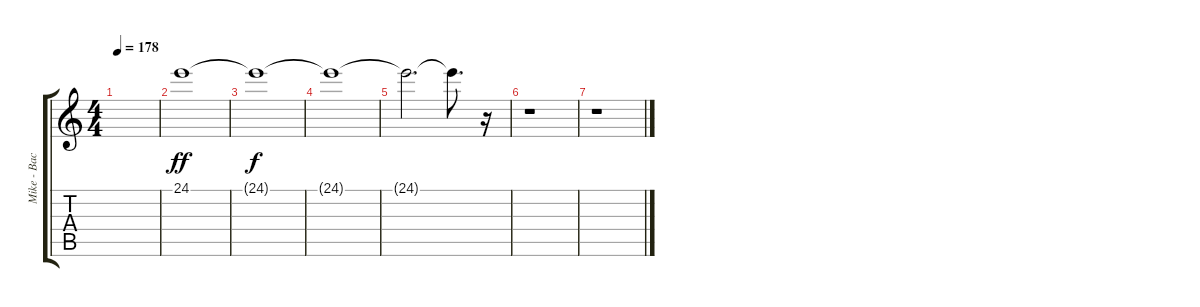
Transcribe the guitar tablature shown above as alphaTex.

\track ("Mike - Backup Vocals" "Mike - Bac") {instrument lead6voice}
\staff {score tabs}
\tuning (E4 B3 G3 D3 A2 E2) {hide}
\ts (4 4)
\tempo 178
\clef g2
\ks c
|
24.1.1{dy ff} |
24.1{t}.1{dy f} |
24.1{t}.1 |
24.1{t}.2{d} 24.1{t}.8{d} r.16 |
r.1 |
r.1
